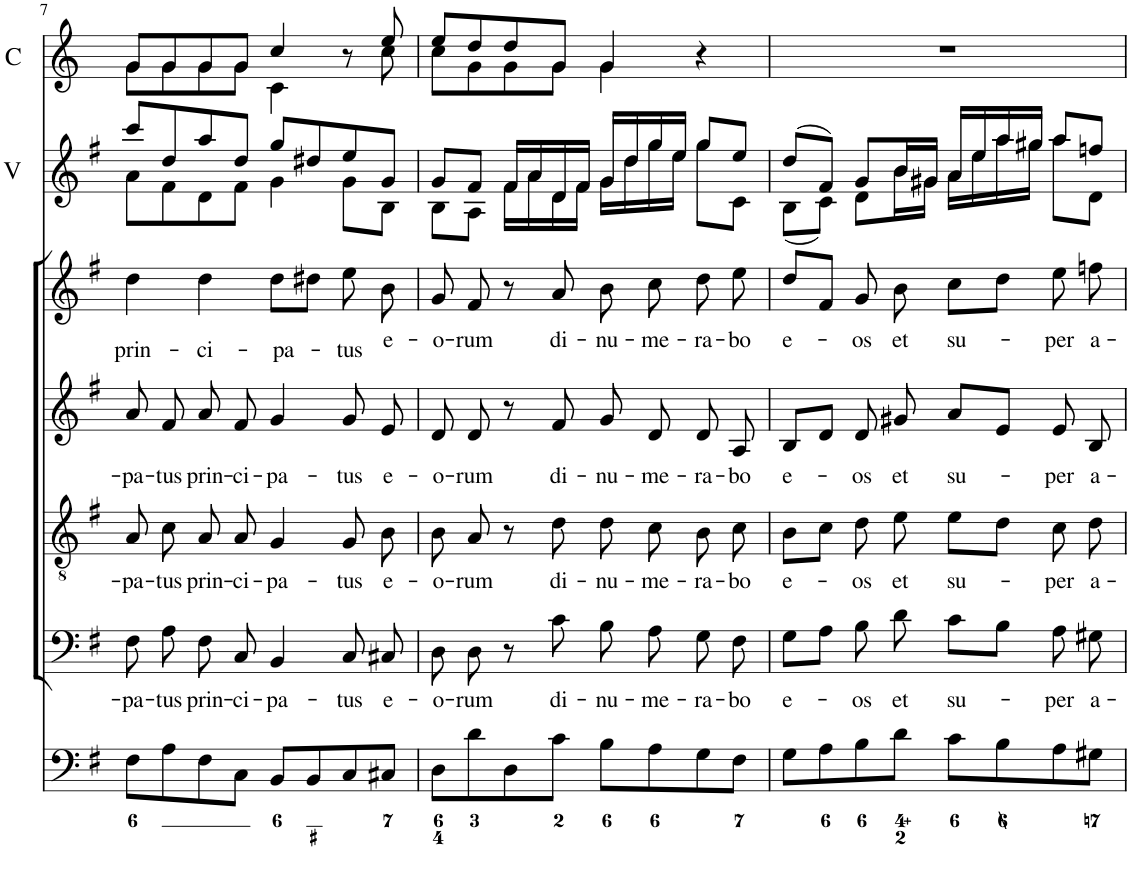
**kern	**kern	**text	**kern	**text	**kern	**text	**kern	**text	**kern	**kern	**kern	**kern
*part9	*part8	*part8	*part7	*part7	*part6	*part6	*part5	*part5	*part4	*part3	*part2	*part1
*staff9	*staff8	*staff8	*staff7	*staff7	*staff6	*staff6	*staff5	*staff5	*staff4	*staff3	*staff2	*staff1
*I"Organ	*I"Voice	*	*I"Tenor	*	*I"Alto	*	*I"Voice	*	*I"Violin	*I"Violin	*I"2 Violini	*I"Corni in G
*	*	*	*	*	*	*	*	*	*I'Vln.	*I'Vln.	*I'V	*I'C
!!LO:PB:g=z
*clefF4	*clefF4	*	*clefGv2	*	*clefG2	*	*clefG2	*	*clefG2	*clefG2	*clefG2	*clefG2
*	*	*	*	*	*	*	*	*	*	*	*	*Trd3c5
*k[f#]	*k[f#]	*	*k[f#]	*	*k[f#]	*	*k[f#]	*	*k[f#]	*k[f#]	*k[f#]	*k[]
*M4/4	*M4/4	*	*M4/4	*	*M4/4	*	*M4/4	*	*M4/4	*M4/4	*M4/4	*M4/4
*met(c)	*met(c)	*	*met(c)	*	*met(c)	*	*met(c)	*	*met(c)	*met(c)	*met(c)	*met(c)
=7	=7	=7	=7	=7	=7	=7	=7	=7	=7	=7	=7	=7
!	!	!LO:LY:b	!	!LO:LY:b	!	!LO:LY:b	!	!LO:LY:b	!	!	!	!
*	*	*	*	*	*	*	*	*	*	*	*^	*^
8F#\L	8F#\	-pa-	8A/	-pa-	8a/	-pa-	4dd\	prin-	8a/L	8ccc\L	8ccc/L	8a\L	8g/L	8g\L
!	!	!LO:LY:b	!	!LO:LY:b	!	!LO:LY:b	!	!	!	!	!	!	!	!
8A\	8A\	-tus	8c\	-tus	8f#/	-tus	.	.	8f#/J	8dd\J	8dd/	8f#\	8g/	8g\
!	!	!LO:LY:b	!	!LO:LY:b	!	!LO:LY:b	!	!LO:LY:b	!	!	!	!	!	!
8F#\	8F#\	prin-	8A/	prin-	8a/	prin-	4dd\	-ci-	8d/L	8aa\L	8aa/	8d\	8g/	8g\
!	!	!LO:LY:b	!	!LO:LY:b	!	!LO:LY:b	!	!	!	!	!	!	!	!
8C\J	8C/	-ci-	8A/	-ci-	8f#/	-ci-	.	.	8f#/J	8dd\J	8dd/J	8f#\J	8g/J	8g\J
!	!	!LO:LY:b	!	!LO:LY:b	!	!LO:LY:b	!	!LO:LY:b	!	!	!	!	!	!
8BB/L	4BB/	-pa-	4G/	-pa-	4g/	-pa-	8dd\L	-pa-	4g	8gg\L	8gg/L	4g\	4cc/	4c\
8BB/	.	.	.	.	.	.	8dd#X\J	.	.	8dd#X\J	8dd#X/	.	.	.
!	!	!LO:LY:b	!	!LO:LY:b	!	!LO:LY:b	!	!LO:LY:b	!	!	!	!	!	!
8C/	8C/	-tus	8G/	-tus	8g/	-tus	8ee\	-tus	8g/L	8ee\L	8ee/	8g\L	8r	8ryy
!	!	!LO:LY:b	!	!LO:LY:b	!	!LO:LY:b	!	!LO:LY:b	!	!	!	!	!	!
8C#X/J	8C#X/	e-	8B\	e-	8e/	e-	8b\	e-	8B/J	8g\J	8g/J	8B\J	8ee/	8cc\
=8	=8	=8	=8	=8	=8	=8	=8	=8	=8	=8	=8	=8	=8	=8
!	!	!LO:LY:b	!	!LO:LY:b	!	!LO:LY:b	!	!LO:LY:b	!	!	!	!	!	!
8D\L	8D\	-o-	8B\	-o-	8d/	-o-	8g/	-o-	8B/L	8g/L	8g/L	8B\L	8ee/L	8cc\L
!	!	!LO:LY:b	!	!LO:LY:b	!	!LO:LY:b	!	!LO:LY:b	!	!	!	!	!	!
8d\	8D\	-rum	8A/	-rum	8d/	-rum	8f#/	-rum	8A/J	8f#/J	8f#/J	8A\J	8dd/	8g\
8D\	8r	.	8r	.	8r	.	8r	.	16f#/LL	16f#/LL	16f#/LL	16f#\LL	8dd/	8g\
.	.	.	.	.	.	.	.	.	16a/J	16a/J	16a/	16a\	.	.
!	!	!LO:LY:b	!	!LO:LY:b	!	!LO:LY:b	!	!LO:LY:b	!	!	!	!	!	!
8c\J	8c\	di-	8d\	di-	8f#/	di-	8a/	di-	16d/L	16d/L	16d/	16d\	8g/J	8g\J
.	.	.	.	.	.	.	.	.	16f#/JJ	16f#/JJ	16f#/JJ	16f#\JJ	.	.
!	!	!LO:LY:b	!	!LO:LY:b	!	!LO:LY:b	!	!LO:LY:b	!	!	!	!	!	!
8B\L	8B\	-nu-	8d\	-nu-	8g/	-nu-	8b\	-nu-	16g\LL	16g\LL	16g/LL	16g\LL	4g/	4g\
.	.	.	.	.	.	.	.	.	16dd\J	16dd\J	16dd/	16dd\	.	.
!	!	!LO:LY:b	!	!LO:LY:b	!	!LO:LY:b	!	!LO:LY:b	!	!	!	!	!	!
8A\	8A\	-me-	8c\	-me-	8d/	-me-	8cc\	-me-	16gg\L	16gg\L	16gg/	16gg\	.	.
.	.	.	.	.	.	.	.	.	16ee\JJ	16ee\JJ	16ee/JJ	16ee\JJ	.	.
!	!	!LO:LY:b	!	!LO:LY:b	!	!LO:LY:b	!	!LO:LY:b	!	!	!	!	!	!
8G\	8G\	-ra-	8B\	-ra-	8d/	-ra-	8dd\	-ra-	8gg/L	8gg\L	8gg/L	8gg\L	4r	4ryy
!	!	!LO:LY:b	!	!LO:LY:b	!	!LO:LY:b	!	!LO:LY:b	!	!	!	!	!	!
8F#\J	8F#\	-bo	8c\	-bo	8A/	-bo	8ee\	-bo	8c/J	8ee\J	8ee/J	8c\J	.	.
*	*	*	*	*	*	*	*	*	*	*	*	*	*v	*v
=9	=9	=9	=9	=9	=9	=9	=9	=9	=9	=9	=9	=9	=9
!	!	!LO:LY:b	!	!LO:LY:b	!	!LO:LY:b	!	!LO:LY:b	!	!	!	!	!
8G\L	8G\L	e-	8B\L	e-	8B/L	e-	8dd/L	e-	(8B/L	(8dd/L	(8dd/L	(8B\L	1r
8A\	8A\J	.	8c\J	.	8d/J	.	8f#/J	.	8c/J)	8f#/J)	8f#/J)	8c\J)	.
!	!	!LO:LY:b	!	!LO:LY:b	!	!LO:LY:b	!	!LO:LY:b	!	!	!	!	!
8B\	8B\	-os	8d\	-os	8d/	-os	8g/	-os	8d/L	8g/L	8g/L	8d\L	.
!	!	!LO:LY:b	!	!LO:LY:b	!	!LO:LY:b	!	!LO:LY:b	!	!	!	!	!
8d\J	8d\	et	8e\	et	8g#X/	et	8b\	et	16b/L	16b/L	16b/L	16b\L	.
.	.	.	.	.	.	.	.	.	16g#X/JJ	16g#X/JJ	16g#X/JJ	16g#\JJ	.
!	!	!LO:LY:b	!	!LO:LY:b	!	!LO:LY:b	!	!LO:LY:b	!	!	!	!	!
8c\L	8c\L	su-	8e\L	su-	8a/L	su-	8cc\L	su-	16a\LL	16a\LL	16a/LL	16a\LL	.
.	.	.	.	.	.	.	.	.	16ee\J	16ee\J	16ee/	16ee\	.
8B\	8B\J	.	8d\J	.	8e/J	.	8dd\J	.	16aa\L	16aa\L	16aa/	16aa\	.
.	.	.	.	.	.	.	.	.	16gg#X\JJ	16gg#X\JJ	16gg#X/JJ	16gg#\JJ	.
!	!	!LO:LY:b	!	!LO:LY:b	!	!LO:LY:b	!	!LO:LY:b	!	!	!	!	!
8A\	8A\	-per	8c\	-per	8e/	-per	8ee\	-per	8aa\L	8aa\L	8aa/L	8aa\L	.
!	!	!LO:LY:b	!	!LO:LY:b	!	!LO:LY:b	!	!LO:LY:b	!	!	!	!	!
8G#X\J	8G#X\	a-	8d\	a-	8B/	a-	8ffn\	a-	8d\J	8ffn\J	8ffn/J	8d\J	.
*	*	*	*	*	*	*	*	*	*	*	*v	*v	*
=	=	=	=	=	=	=	=	=	=	=	=	=
*-	*-	*-	*-	*-	*-	*-	*-	*-	*-	*-	*-	*-
